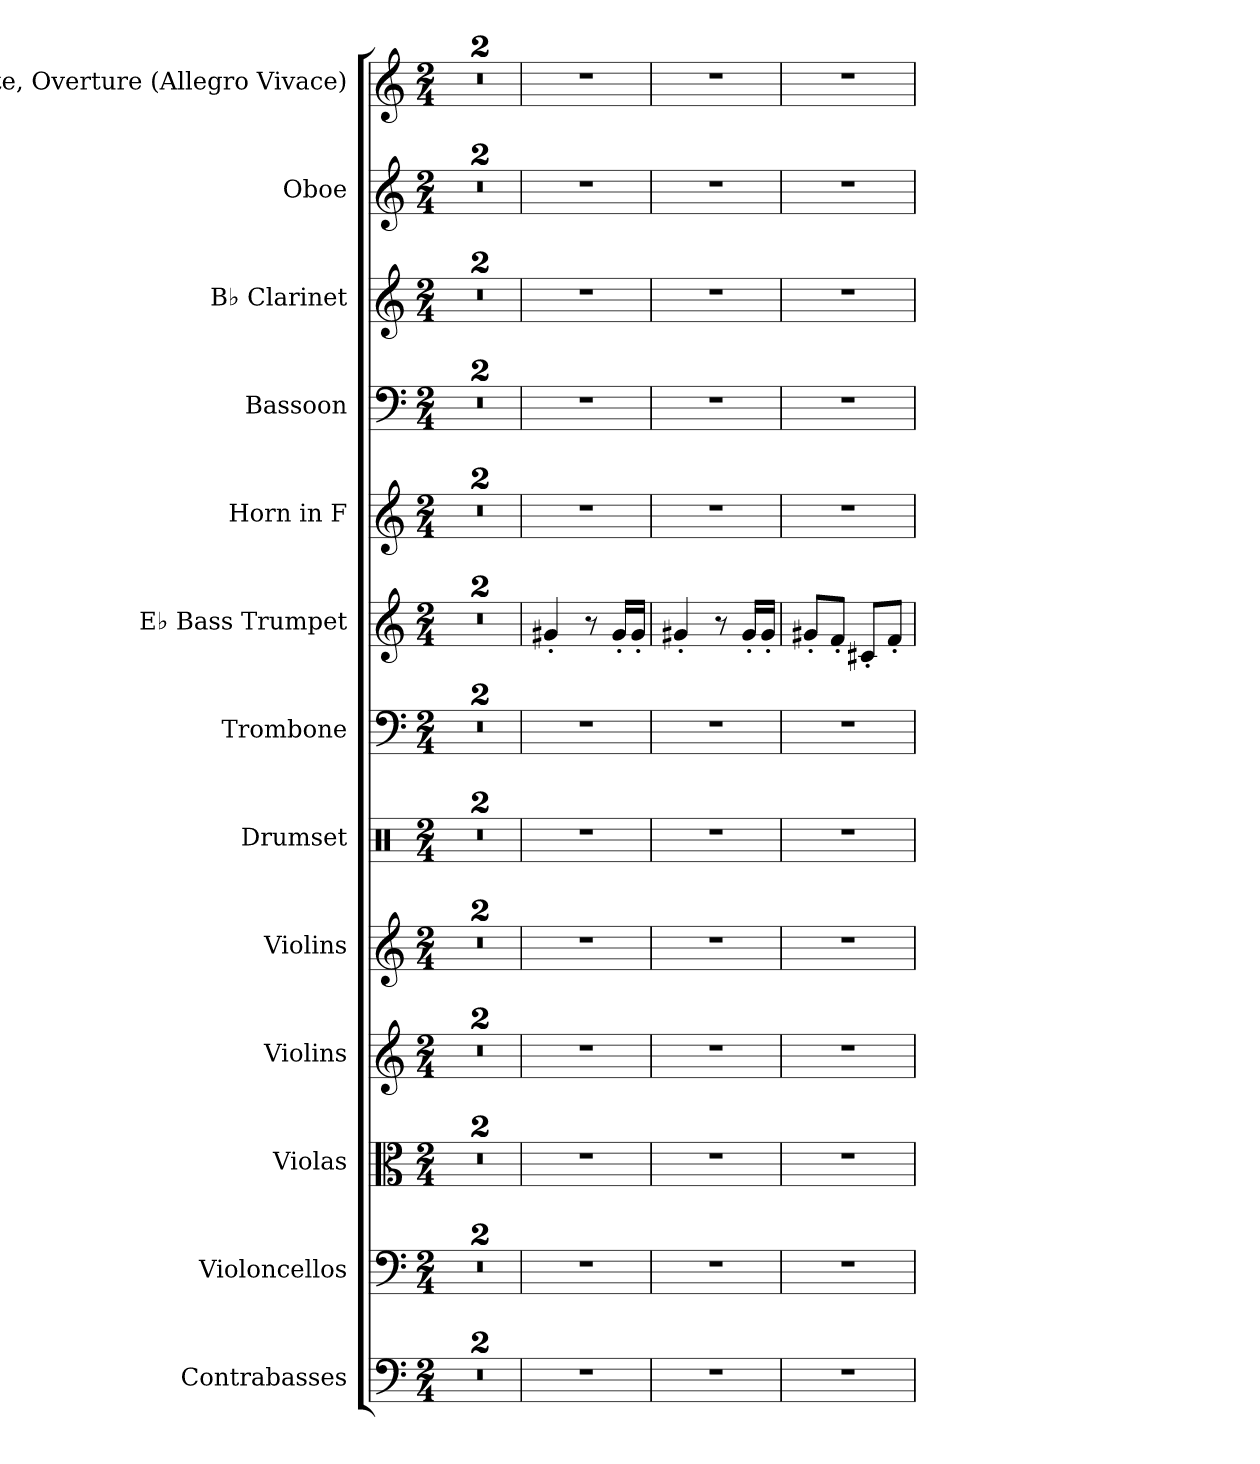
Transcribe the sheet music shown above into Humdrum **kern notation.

**kern	**kern	**kern	**kern	**kern	**kern	**kern	**kern	**kern	**kern	**kern	**kern	**kern
*part13	*part12	*part11	*part10	*part9	*part8	*part7	*part6	*part5	*part4	*part3	*part2	*part1
*staff13	*staff12	*staff11	*staff10	*staff9	*staff8	*staff7	*staff6	*staff5	*staff4	*staff3	*staff2	*staff1
*I"Contrabasses	*I"Violoncellos	*I"Violas	*I"Violins	*I"Violins	*I"Drumset	*I"Trombone	*I"E♭ Bass Trumpet	*I"Horn in F	*I"Bassoon	*I"B♭ Clarinet	*I"Oboe	*I"Flute, Overture (Allegro Vivace)
*I'Cbs.	*I'Vcs.	*I'Vlas.	*I'Vlns.	*I'Vlns.	*I'D. Set	*I'Tbn.	*I'E♭ B. Tpt.	*	*I'Bsn.	*I'B♭ Cl.	*I'Ob.	*I'Fl.
*clefF4	*clefF4	*clefC3	*clefG2	*clefG2	*clefX	*clefF4	*clefG2	*clefG2	*clefF4	*clefG2	*clefG2	*clefG2
*ITrd7c12	*	*	*	*	*	*	*ITrd5c9	*ITrd4c7	*	*ITrd1c2	*	*
*k[]	*k[]	*k[]	*k[]	*k[]	*k[]	*k[]	*k[b-e-a-]	*k[b-]	*k[]	*k[b-e-]	*k[]	*k[]
*M2/4	*M2/4	*M2/4	*M2/4	*M2/4	*M2/4	*M2/4	*M2/4	*M2/4	*M2/4	*M2/4	*M2/4	*M2/4
*MM165	*MM165	*MM165	*MM165	*MM165	*MM165	*MM165	*MM165	*MM165	*MM165	*MM165	*MM165	*MM165
=1	=1	=1	=1	=1	=1	=1	=1	=1	=1	=1	=1	=1
2r	2r	2r	2r	2r	2r	2r	2r	2r	2r	2r	2r	2r
=2	=2	=2	=2	=2	=2	=2	=2	=2	=2	=2	=2	=2
2r	2r	2r	2r	2r	2r	2r	2r	2r	2r	2r	2r	2r
=3	=3	=3	=3	=3	=3	=3	=3	=3	=3	=3	=3	=3
2r	2r	2r	2r	2r	2r	2r	4Bn'/	2r	2r	2r	2r	2r
.	.	.	.	.	.	.	8r	.	.	.	.	.
.	.	.	.	.	.	.	16B'/LL	.	.	.	.	.
.	.	.	.	.	.	.	16B'/JJ	.	.	.	.	.
=4	=4	=4	=4	=4	=4	=4	=4	=4	=4	=4	=4	=4
2r	2r	2r	2r	2r	2r	2r	4Bn'/	2r	2r	2r	2r	2r
.	.	.	.	.	.	.	8r	.	.	.	.	.
.	.	.	.	.	.	.	16B'/LL	.	.	.	.	.
.	.	.	.	.	.	.	16B'/JJ	.	.	.	.	.
=5	=5	=5	=5	=5	=5	=5	=5	=5	=5	=5	=5	=5
2r	2r	2r	2r	2r	2r	2r	8Bn'/L	2r	2r	2r	2r	2r
.	.	.	.	.	.	.	8A-'/J	.	.	.	.	.
.	.	.	.	.	.	.	8En'/L	.	.	.	.	.
.	.	.	.	.	.	.	8A-'/J	.	.	.	.	.
=	=	=	=	=	=	=	=	=	=	=	=	=
*-	*-	*-	*-	*-	*-	*-	*-	*-	*-	*-	*-	*-
